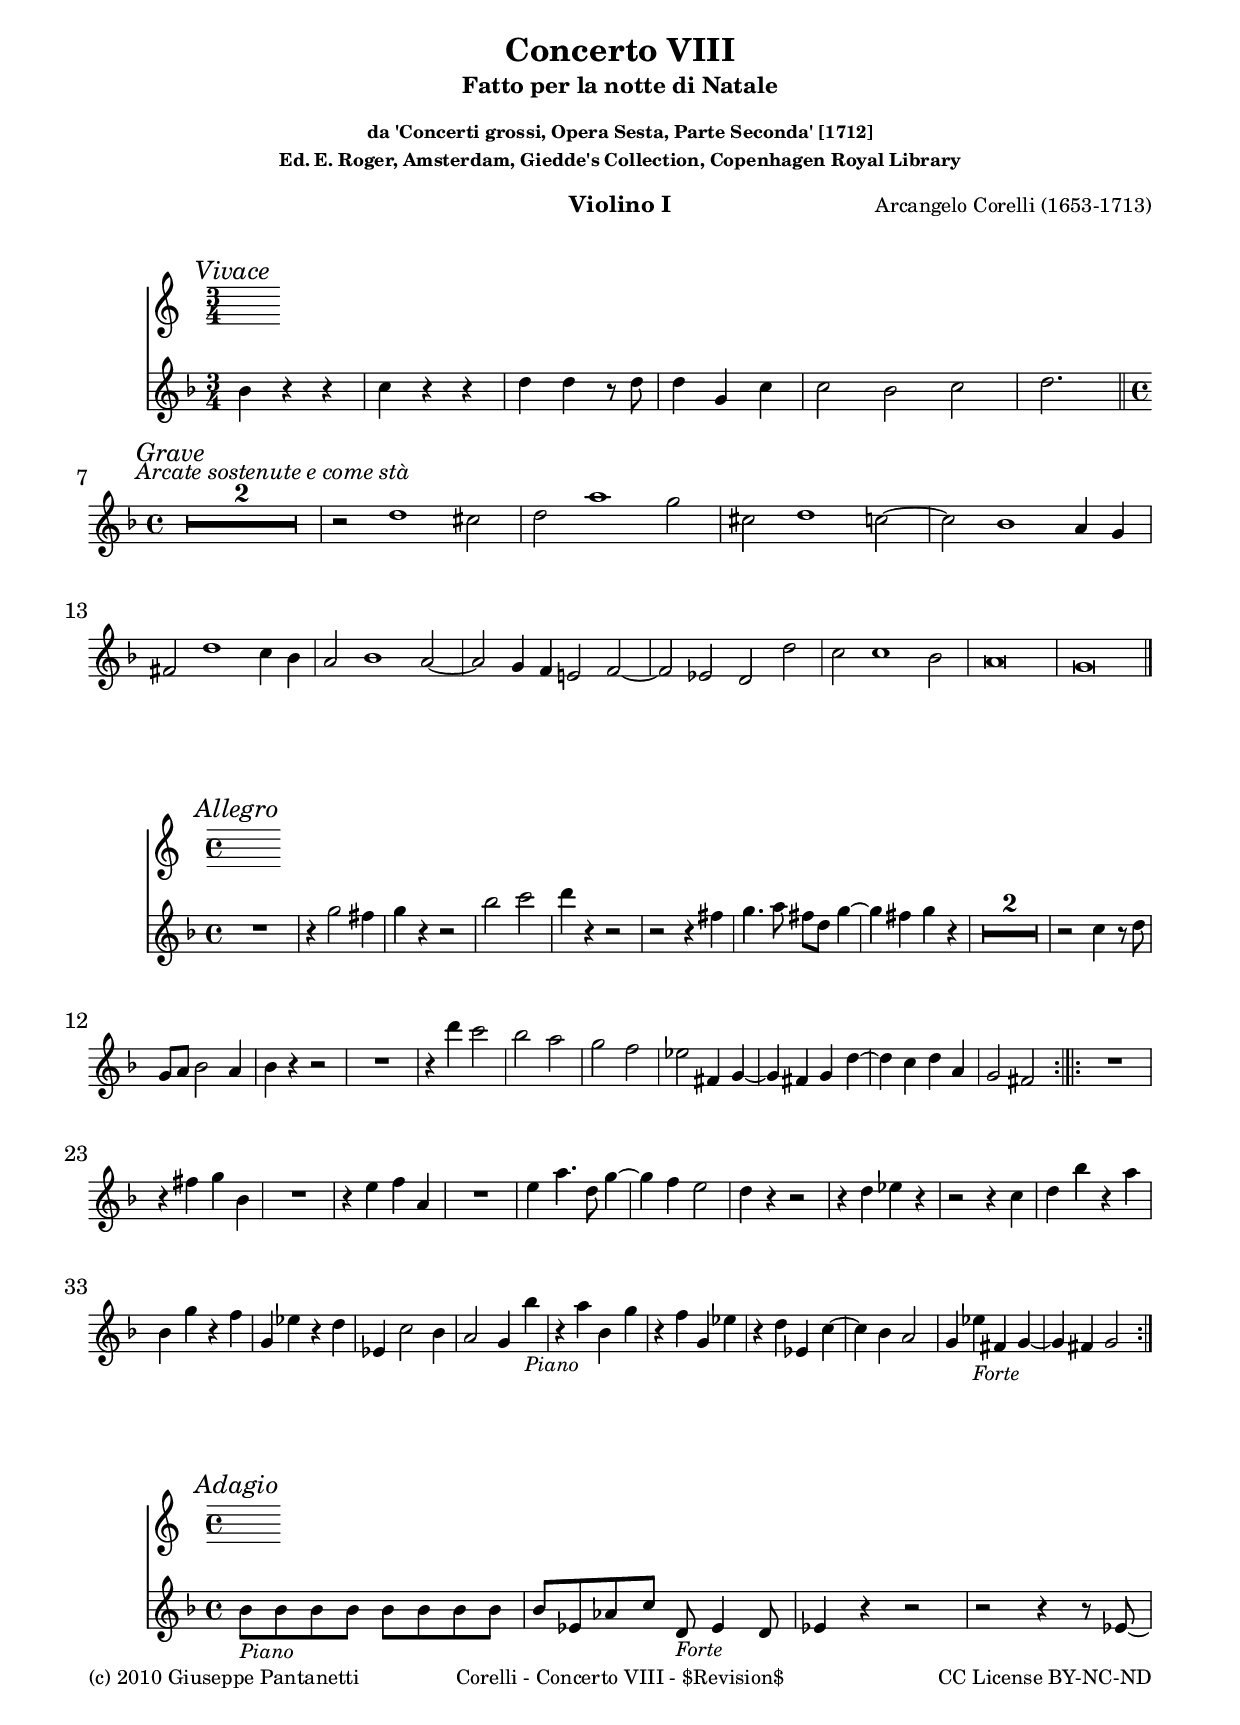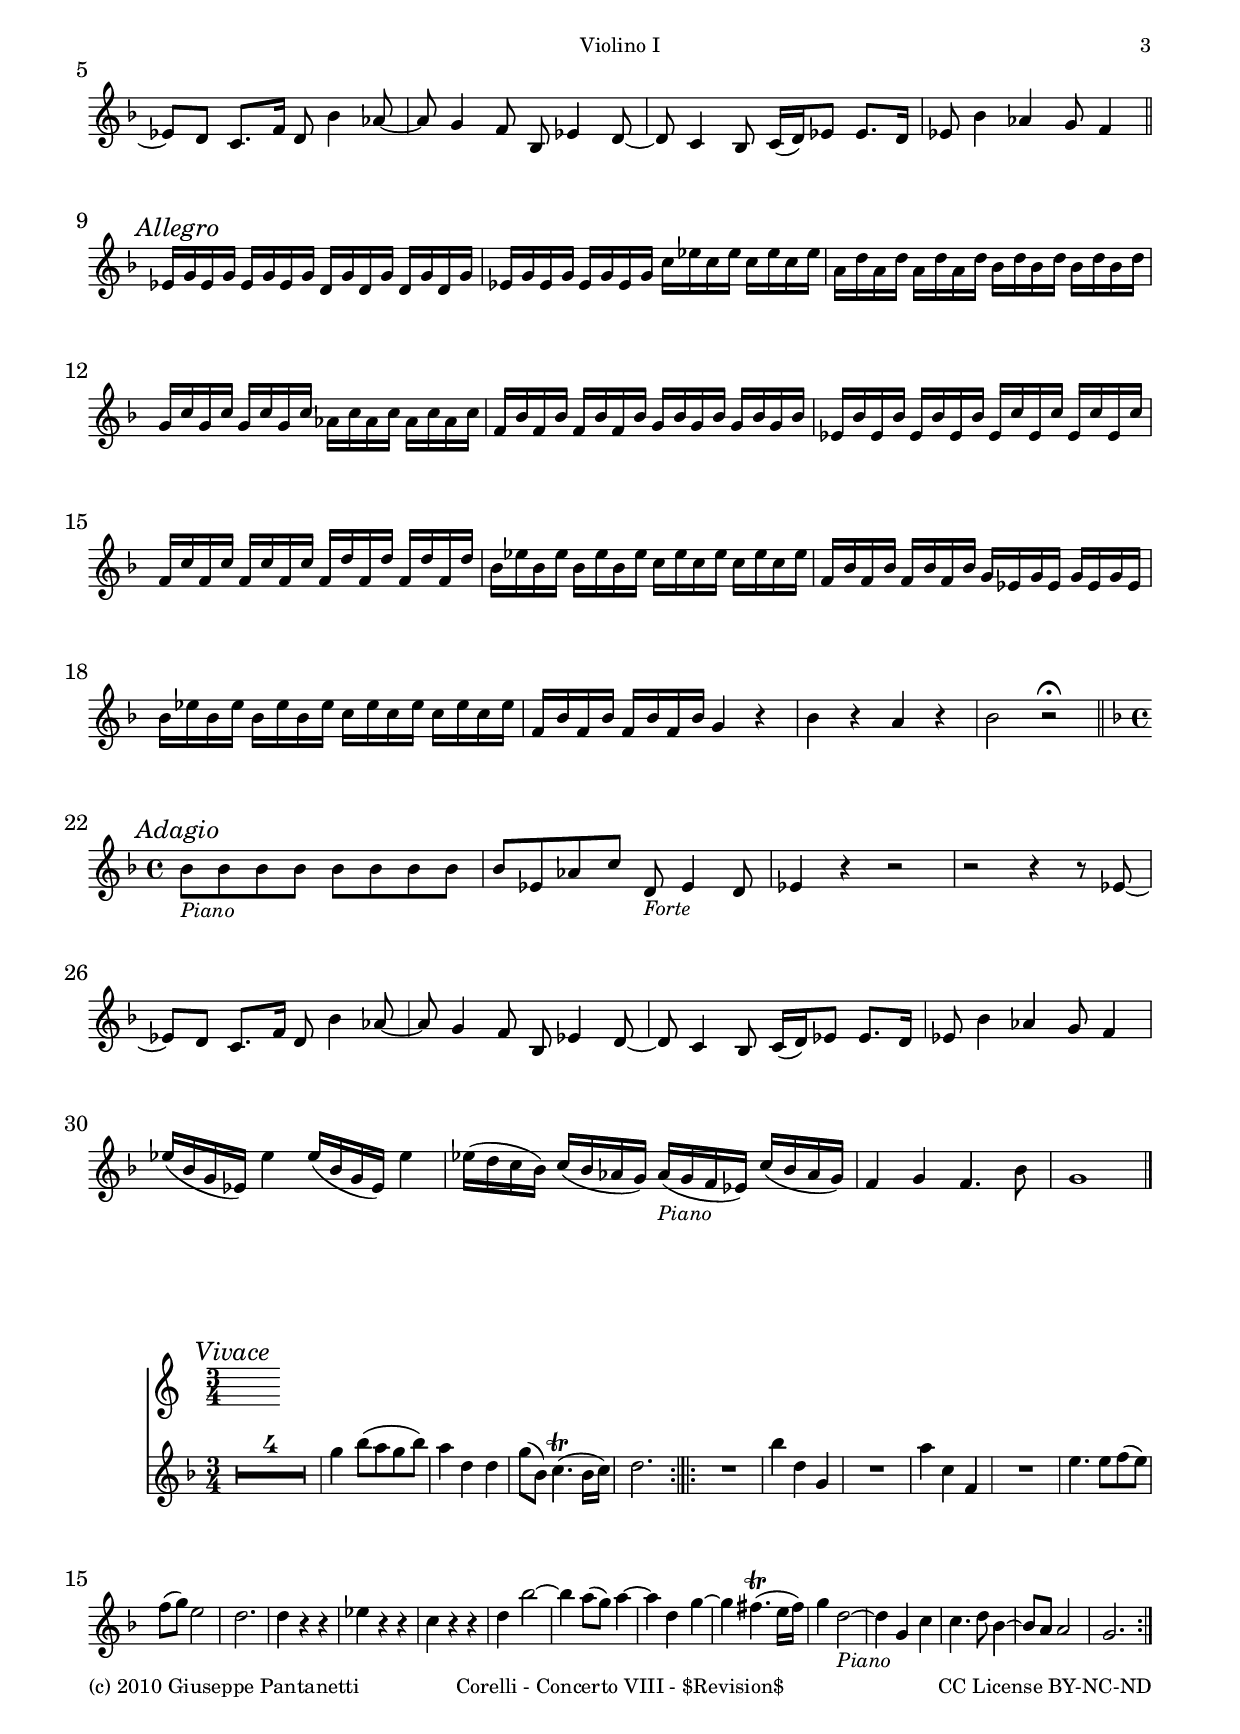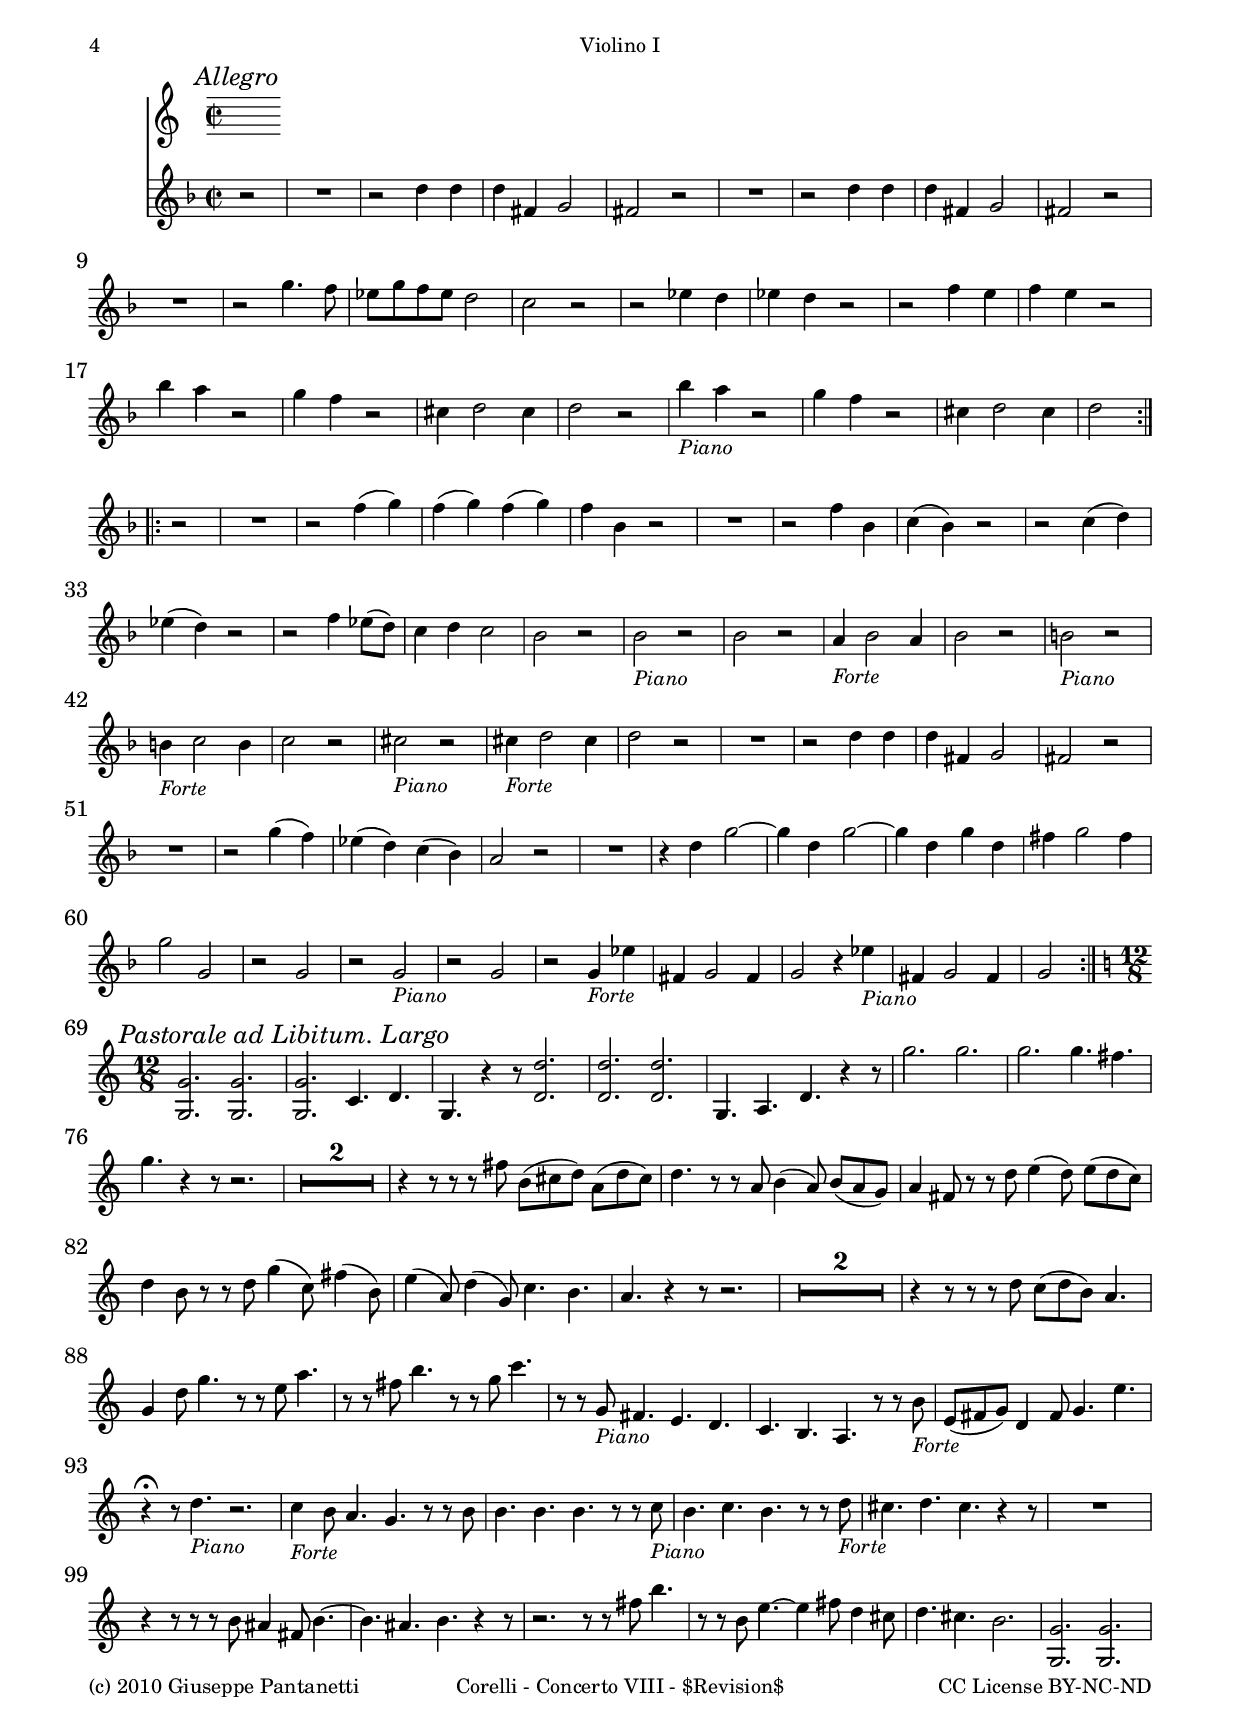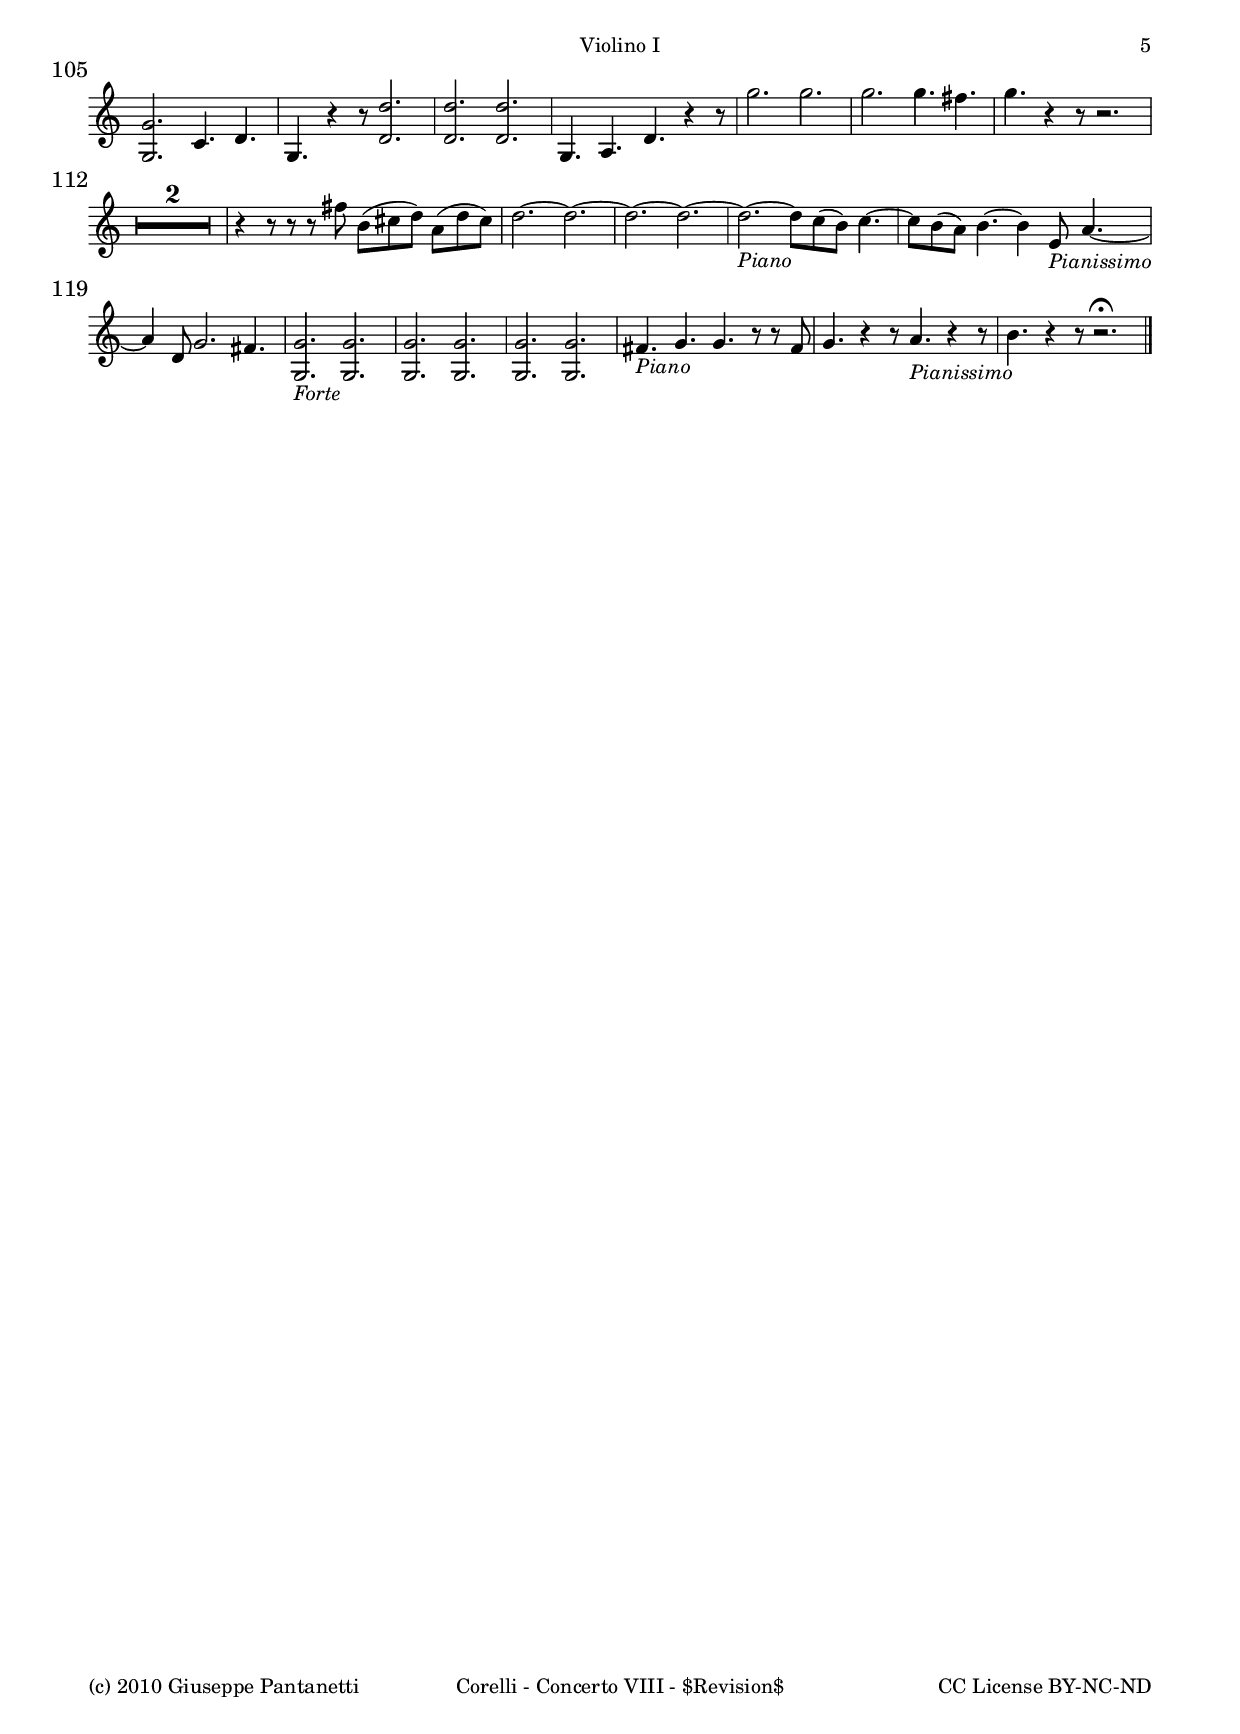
\include "corelli_viii_header.ly"
\include "corelli_viii_utilities.ly"
%#(set-global-staff-size 16.8)
#(set-global-staff-size 17.6)
%#(set-global-staff-size 17)

\paper  {
	auto-first-page-number = ##t
  # (define page-breaking ly:page-turn-breaking)
}

\layout {
	\context { \Score skipBars = ##t }
}

vlIrvivace = \relative c'' { 
  \global
  \time 3/4
  \key d \minor
  \clef treble

  bes4 r r |
  c r r |
  d d r8 d |
  d4 g, c |
  \set Score.measureLength = #(ly:make-moment 6 4)
  c2 bes c |
  \set Score.measureLength = #(ly:make-moment 3 4)
  d2. |
}

vlIrgrave = \relative c'' { 
  \global
  \clef treble
  \time 4/4
  \set Score.measureLength = #(ly:make-moment 4 2)

  R\breve*2 |
  r2 d1 cis2 |
  d a'1 g2 |
  cis, d1 c2~ |
  c bes1 a4 g |
  fis2 d'1 c4 bes | 
  a2 bes1 a2~ |
  a g4 f e!2 f~ |
  f ees d d' |
  c c1 bes2 |
  a\breve |
  g\breve | \bar "|."
}

vlIrallegro = \relative c'' { 
  \global
  \clef treble
  \key d \minor
  \time 4/4
  \set Score.measureLength = #(ly:make-moment 4 4)

  R1 |
  r4 g'2 fis4 |
  g r4 r2 |
  bes2 c |
  d4 r4 r2 |
  r2 r4 fis,4 |

  g4. a8 fis d g4~ |
  g fis g r4 |
  R1*2 |
  r2 c,4 r8 d |
  g,8 a bes2 a4 |
  bes r4 r2 |
  R1 |
  r4 d' c2 |
  bes a |
  g f |

  ees fis,4 g~ |
  g fis g d'~ |
  d c d a |
  g2 fis \bar ":|.|:"
  R1 |
  r4 fis' g bes, |
  R1 |
  r4 e f a, |
  R1 |
  e'4 a4. d,8 g4~ |

  g f e2 |
  d4 r r2 |
  r4 d ees r |
  r2 r4 c |
  d bes' r a |
  bes, g' r f |
  g, ees' r d |
  ees, c'2 bes4 |
  a2 g4 bes'_\piano |
  r a bes, g' |

  r f g, ees' |
  r d ees, c'~ |
  c bes a2 |
  g4 ees'_\forte fis, g~ |
  g fis g2 \bar ":|"
}

vlIradagio = \relative c'' { 
  \global
  \key d \minor
  \time 4/4

  bes8_\piano \repeat unfold 7 { bes8 } |
  bes ees, aes c d,_\forte ees4 d8 |

  ees4 r r2 |
  r2 r4 r8 ees~ |
  ees8 d8 c8. f16 d8 bes'4 aes8~ |
  aes8 g4 f8 bes, ees4 d8~ |
  d8 c4 bes8 c16( d) ees8 ees8. d16 |

  ees8 bes'4 aes g8 f4 |
}

vlIrallegroII = \relative c' { 
  \global

  << {\repeat unfold 4 { ees16 g }} {\tupla} >> << {\repeat unfold 4 { d16 g }} {\tupla} >>|
  << {\repeat unfold 4 { ees16 g }} {\tupla} >> << {\repeat unfold 4 { c ees }} {\tupla} >> |

  << {a, d \repeat unfold 3 { a d }} {\tupla} >> << {\repeat unfold 4 { bes d }} {\tupla} >> |
  << {g, c \repeat unfold 3 { g c }} {\tupla} >> << {\repeat unfold 4 { aes c }} {\tupla} >> |
  << {f, bes \repeat unfold 3 { f bes }} {\tupla} >> << {\repeat unfold 4 { g bes }} {\tupla} >> |

  << {\repeat unfold 4 { ees, bes' }} {\tupla} >> << {\repeat unfold 4 { ees, c' }} {\tupla} >> |
  << {\repeat unfold 4 { f, c' }} {\tupla} >> << {\repeat unfold 4 { f, d' }} {\tupla} >> |
  << {\repeat unfold 4 { bes ees }} {\tupla} >> << {\repeat unfold 4 { c ees }} {\tupla} >> |

  << {f, bes \repeat unfold 3 { f bes }} {\tupla} >> << {\repeat unfold 4 { g ees }} {\tupla} >> |
  << {bes' ees \repeat unfold 3 { bes ees }} {\tupla} >> << {\repeat unfold 4 { c ees }} {\tupla} >> |
  << {f, bes \repeat unfold 3 { f bes }} {\tupla} >> g4 r |
  bes r a r |

  bes2 r\fermata |
}

vlIradagioII = {
  \vlIradagio 
  \relative c'' { \repeat unfold 2 { ees16( bes g ees) ees'4 } | 
  ees16( d c bes) c( bes aes g) aes_\piano( g f ees) c'(bes aes g) |
  f4 g f4. bes8 |
  g1 | } \bar "|."
}

vlIrvivaceII = \relative c'' { 
  \global
  \key d \minor
  \time 3/4

  R2.*4 |
  g'4 bes8( a g bes) |
  a4 d, d |
  g8( bes,) c4.\trill( bes16 c) |
  d2. | \bar ":|.|:"
  R2. |
  bes'4 d, g, |

  R2. |
  a'4 c, f, |
  R2. |
  e'4. e8[ f( e)] |
  f( g) e2 |
  d2. |
  d4 r r |
  ees r r |
  c r r |
  d4 bes'2~ |
  bes4 a8( g) a4~ |
  a d, g~ |
  g fis4.\trill( e16 fis) |
  g4 d2~_\piano |
  d4 g, c |
  c4. d8 bes4~ |
  bes8 a a2 |
  g2. \bar ":|.|:"
}

vlIrallegroIII = \relative c'' {
  \global
  \key d \minor
  \time 2/2

  \partial 4*2 \repeat unfold 2 { r2 |
  R1 |
  r2 d4 d |
  d fis, g2 |
  fis } r2 | R1 |
  r2 g'4. f8 |
  ees8 g f ees d2 |
  c r2 | 
  r2 ees4 d |
  ees4 d r2 |
  r2 f4 e |
  f4 e r2 | 
  bes'4 a r2 | 
  g4 f r2 |
  cis4 d2 cis4 |
  d2 r2 |
  bes'4_\piano a r2 |
  g4 f r2 |
  cis4 d2 cis4 | d2  \bar ":|.|:"

  r2 | R1 |
  r2 \repeat unfold 3 {f4( g)} |
  f bes, r2 |
  R1 |
  r2 f'4 bes, |
  c( bes) r2 |
  r2 c4( d) |
  ees( d) r2 |
  r2 f4 ees8( d) |
  c4 d c2 |
  bes2 r |
  bes2_\piano r |
  bes2 r |
  a4_\forte bes2 a4 |
  bes2 r |
  b2_\piano r |
  b4_\forte c2 b4 |
  c2 r |
  cis2_\piano r |
  cis4_\forte d2 cis4|
  d2 r |
  R1 |
  r2 d4 d |
  d fis, g2 |
  fis2 r2 |
  R1 |
  r2 g'4( f) |
  ees( d) c( bes) |
  a2 r2 | 
  R1 |
  r4 \repeat unfold 2 { d g2~ g4 } d g d |
  fis g2 fis4 |
  g2 << \repeat unfold 4 {g,2 r} {\repeat unfold 4 {s2} s2_\piano s1 s2 }>>
  g4_\forte ees' |
  fis, g2 fis4 |
  g2 r4 ees'4_\piano |
  fis,4 g2 fis4 |
  \set Score.measureLength = #(ly:make-moment 2 4)
  g2 \bar ":|" 
}

vlIrpastoralepiece = \relative c'' {
  \repeat unfold 3 <<g2. g,2.>>
  c4. d | g, r4 r8 \repeat unfold 3 <<d''2. d,>> |
  g,4. a d r4 r8 |
  \repeat unfold 3 {g'2.} g4. fis |

  g4. r4 r8 r2. |
  R1.*2 |
  r4 r8 r8 r8 fis b,( cis d) a( d cis) |
}

vlIrpastorale = \relative c'' {
  \global
  \key c \major
  \time 12/8

  \vlIrpastoralepiece

  d4. r8 r a b4( a8) b( a g) |
  a4 fis8 r r d' e4( d8) e( d c) |
  d4 b8 r r d g4( c,8) fis4( b,8) |
  e4( a,8) d4( g,8) c4. b |

  a r4 r8 r2. |
  R1.*2 |
  r4 r8 r8 r d c( d b) a4. |
  g4 d'8 g4. r8 r e a4. |
  r8 r fis b4. r8 r g c4. |

  r8 r g,_\piano fis4. e d |
  c b a r8 r b'_\forte |
  e,( fis g) d4 fis8 g4. e' |

  r4^\fermata r8 d4._\piano r2. |
  c4_\forte b8 a4. g r8 r b |
  b4. b b r8 r c_\piano |
  b4. c b r8 r d_\forte |
  cis4. d cis r4 r8 |
  R1. |
  r4 r8 r r b8 ais4 fis8 b4.~ |
  b ais b4. r4 r8 |
  r2. r8 r fis'8 b4. |
  r8 r8 b,8 e4.~ e4 fis8 d4 cis8 |
  d4. cis b2. |
  \vlIrpastoralepiece
  
  d2.~ d~ |
  d~ d~ |
  d~_\piano d8 c( b) c4.~ |
  c8 b( a) b4.~ b4 e,8_\pianissimo a4.~ |
  a4 d,8 g2. fis4. |
  <<{g2._\forte} {g,2.}>>
  \repeat unfold 5 { << {g'2.} {g,2.} >> } |
  fis'4._\piano g g r8 r fis |
  g4. r4 r8 a4._\pianissimo r4 r8 |
  b4. r4 r8 r2.^\fermata \bar "|."
}


\header { instrument = "Violino I" }

\book {
	\score { { \new Staff 
		\compressFullBarRests \vivace \vlIrvivace \bar "||"
		\break \grave  \vlIrgrave 
	} }
	\score { { \new Staff
		\compressFullBarRests \allegro \vlIrallegro
	} }
	\score { { \new Staff
		\compressFullBarRests \adagio \vlIradagio \bar "||"
		\allegro \vlIrallegroII \bar "||"
		\adagio \vlIradagioII
	} }
	\score { { \new Staff
		\compressFullBarRests \vivace \vlIrvivaceII
	} }
	\score { { \new Staff
		\compressFullBarRests \allegro \vlIrallegroIII 
		\pastorale \vlIrpastorale 
	} }
}


